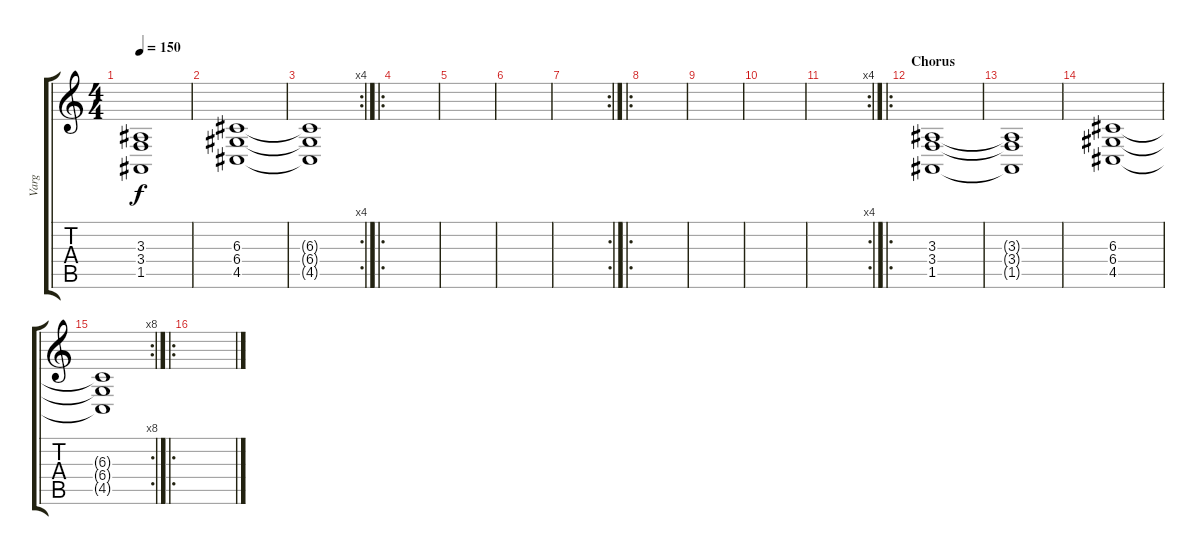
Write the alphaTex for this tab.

\track ("Varg" "Varg") {instrument choiraahs}
\staff {score tabs}
\tuning (E4 B3 G3 D3 A2 E2) {hide}
\ts (4 4)
\tempo 150
\clef g2
\ks c
(3.3{t} 3.4{t} 1.5{t}).1{dy f} |
(6.3 6.4 4.5).1 |
\rc 4
(6.3{t} 6.4{t} 4.5{t}).1 |
\ro
|
|
|
\rc 2
|
\ro
|
|
|
\rc 4
|
\ro
\section ("" "Chorus")
(3.3 3.4 1.5).1 |
(3.3{t} 3.4{t} 1.5{t}).1 |
(6.3 6.4 4.5).1 |
\rc 8
(6.3{t} 6.4{t} 4.5{t}).1 |
\ro
